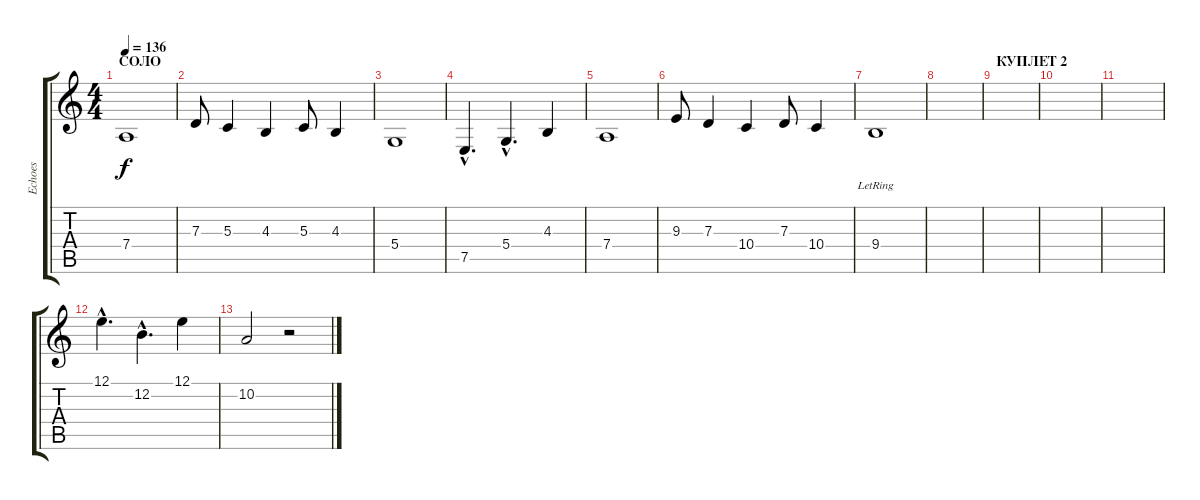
\track ("Echoes" "Echoes") {instrument fx7echoes}
\staff {score tabs}
\tuning (E4 B3 G3 D3 A2 E2) {hide}
\ts (4 4)
\section ("" "СОЛО")
\tempo 136
\clef g2
\ks c
7.4.1{dy f} |
7.3.8 5.3.4 4.3.4 5.3.8 4.3.4 |
5.4.1 |
7.5{hac}.4{d} 5.4{hac}.4{d} 4.3.4 |
7.4.1 |
9.3.8 7.3.4 10.4.4 7.3.8 10.4.4 |
9.4{lr}.1 |
|
\section ("" "КУПЛЕТ 2")
|
|
|
12.1{hac}.4{d} 12.2{hac}.4{d} 12.1.4 |
10.2.2 r.2
